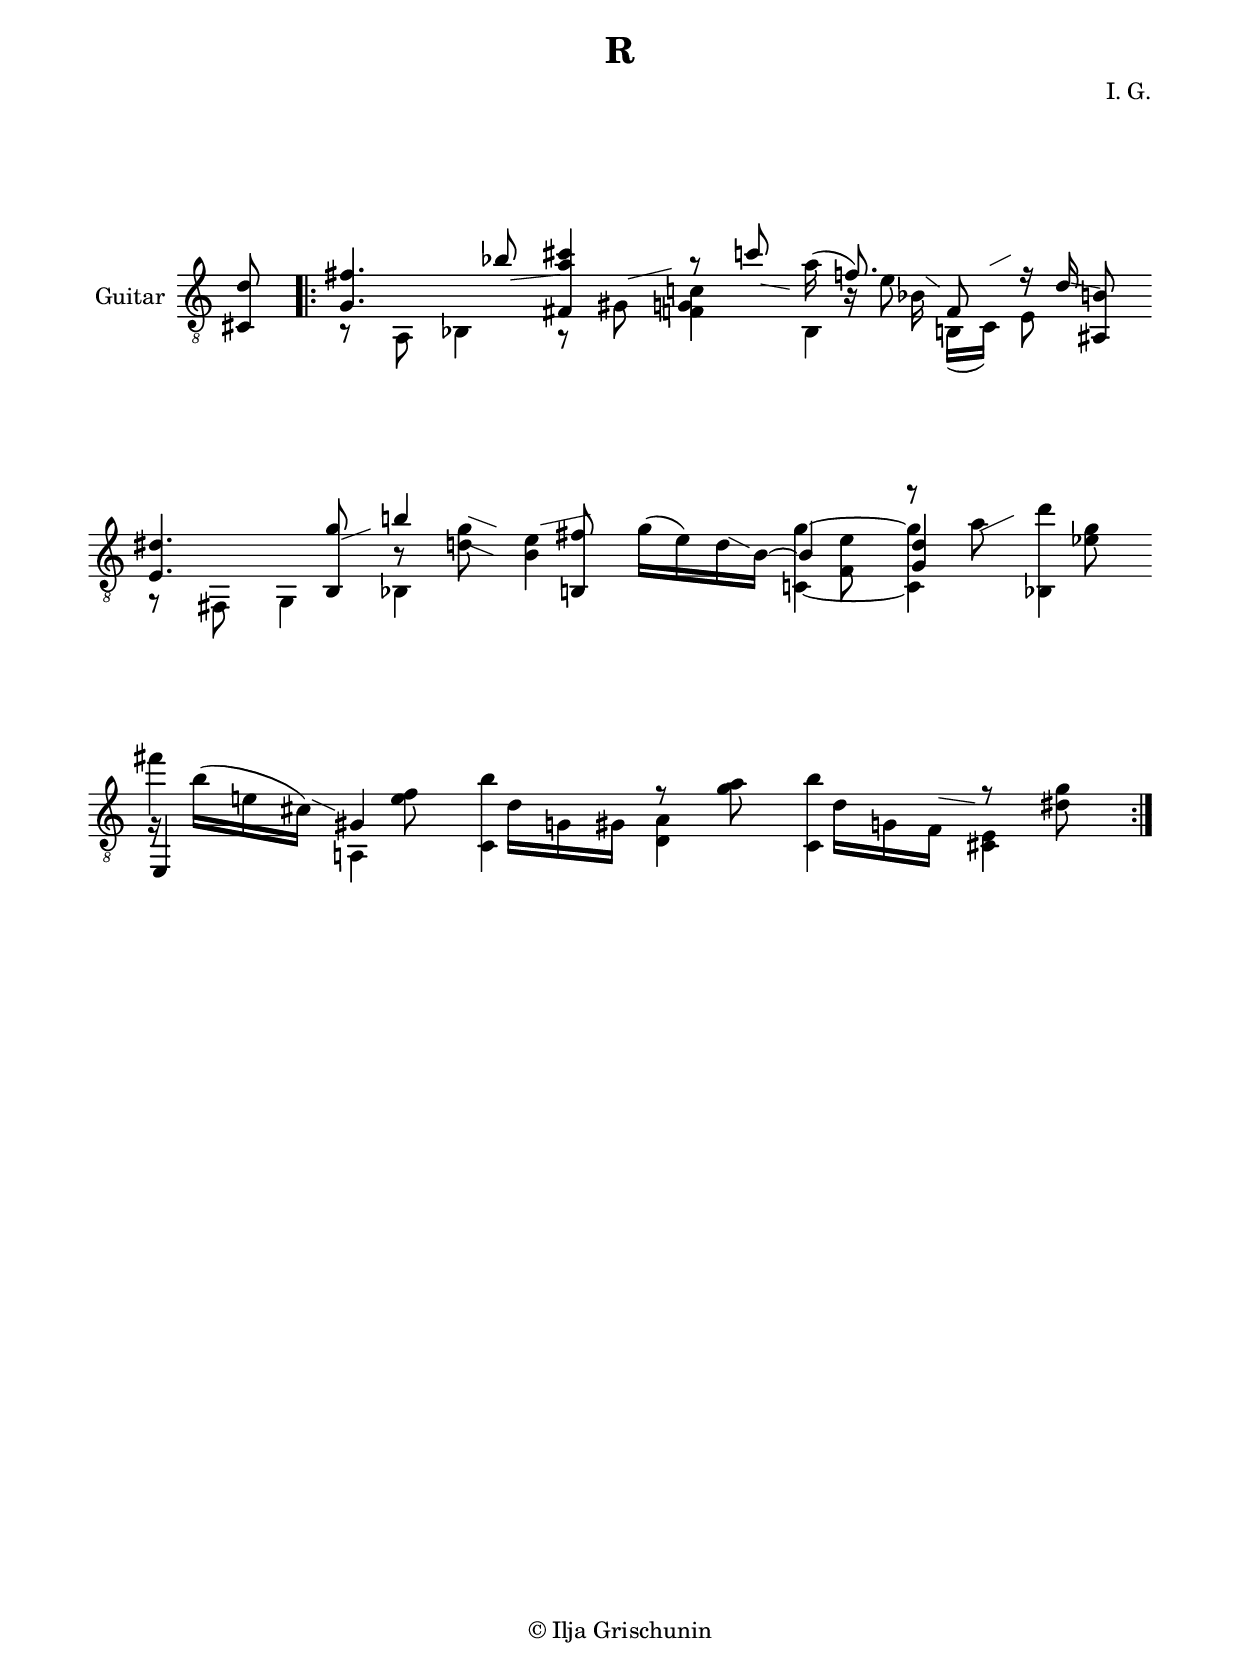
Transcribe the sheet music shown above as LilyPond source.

\version "2.19.15"

\language "deutsch"

\header {
  title = "R"
  composer = "I. G."
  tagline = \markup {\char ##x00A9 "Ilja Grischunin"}
}

\paper {
  #(set-paper-size "a4")
  top-markup-spacing.basic-distance = 8
  markup-system-spacing.basic-distance = 25
  top-system-spacing.basic-distance = 20
  system-system-spacing.basic-distance = 25
  score-system-spacing.basic-distance = 28
  last-bottom-spacing.basic-distance = 20

  %two-sided = ##t
  %inner-margin = 25
  %outer-margin = 15
  left-margin = 15
  right-margin = 15
}

\layout {
  \context {
    \Voice
    \override Glissando.thickness = #1.5
    \override Glissando.gap = #0.1
  }
  \context {
    \Score
    \remove "Bar_number_engraver"
  }
}

\include "noteHeads.ly"

%%%%%%%%%%%%%%%%%%%%%%%%%%%%%%%%%%%%%%
#(define RH rightHandFinger)

xLV = #(define-music-function (parser location further) (number?) #{
  \once \override LaissezVibrerTie.X-extent = #'(0 . 0)
  \once \override LaissezVibrerTie.details.note-head-gap = #(/
                                                             further -2)
  \once \override LaissezVibrerTie.extra-offset = #(cons (/
                                                          further 2) 0)
         #})

stringNumberSpanner =
#(define-music-function (parser location StringNumber) (string?)
   #{
     \override TextSpanner.font-size = #-5
     \override TextSpanner.dash-fraction = #0.3
     \override TextSpanner.dash-period = #1.5
     \override TextSpanner.bound-details.right.arrow = ##t
     \override TextSpanner.arrow-width = #0.2
     \override TextSpanner.arrow-length = #0.7
     \override TextSpanner.bound-details.left.stencil-align-dir-y = #CENTER
     \override TextSpanner.bound-details.left.text = \markup { \circle \number #StringNumber }
   #})

stringNumSpan =
#(define-music-function (parser location StringNumber) (string?)
   #{
     \override TextSpanner.font-size = #-5
     \override TextSpanner.dash-fraction = #0.3
     \override TextSpanner.dash-period = #1.5
     %\override TextSpanner.bound-details.right.arrow = ##t
     %\override TextSpanner.arrow-width = #0.2
     %\override TextSpanner.arrow-length = #0.7
     \override TextSpanner.bound-details.left.stencil-align-dir-y = #CENTER
     \override TextSpanner.bound-details.left.text = \markup { \circle \number #StringNumber }
   #})

%%%%%%%%%%%%%%%%%%%%%%%%%%%%%%%%%%%%%%

global = {
  %\key d \major
  \time 2/4
  \override Staff.TimeSignature.stencil = ##f
}

classicalGuitar = \relative c {
  \global
  %\compressFullBarRests
  %\partial 8 
  \cadenzaOn
  <cis d'>8
  \bar ".|:"\noBreak
  <<
    {
      <g' fis'>4. b'8-\markup {
        \postscript #"1.5 -1 moveto 4.8 0.5 rlineto stroke"
      }
      <fis, a' cis>4 r8 c''-\markup {
        \postscript #"1.4 -1.4 moveto 2.8 -0.5 rlineto stroke"
      }
    }
    \\
    {
      r8 a,, b4
      %\override Score.BarLine.stencil = ##f
      r8 gis'-\markup {
        \postscript #"1.4 4.2 moveto 4.2 1 rlineto stroke"
      }
      \displaceHeads #'(1 -1 0)
      <f g c!>4
    }
  >>
  \time 5/8
  <<
    {
      \stemDown a'16(\noBeam \stemUp f8.)
    }
    \\
    {
      s16 b,\rest e8\noBeam
    }
    \\
    {
      \voiceTwo
      s8. b16-\markup {
        \postscript #"1.4 4.4 moveto 1.3 -1 rlineto stroke"
      }
    }
    \\
    {
      \voiceTwo
      b,4
    }
  >>
  <<
    {
      f'8\noBeam r16 d'-\markup {
        \postscript #"1.4 -1.3 moveto 2.8 -0.5 rlineto stroke"
      }
    }
    \\
    {
      h,16([ cis)]-\markup {
        \postscript #"0.7 5.5 moveto 2 1 rlineto stroke"
      } e8
    }
  >>
  <ais, h'>8
  \time 2/4
  \bar ""
  \break
  <<
    {
      <e' dis'>4. <h g''>8-\markup {
        \postscript #"1.5 -1 moveto 2.8 1 rlineto stroke"
      }
    }
    \\
    {
      r8 fis g4
    }
  >>
  <<
    {
      h''!4 s8 <h,, fis''>
    }
    \\
    {
      h'8\rest <d g>-\markup {
        \postscript #"1 6.3 moveto 2.7 -1 rlineto stroke"
      }-\markup {
        \postscript #"0.6 3.7 moveto 2.8 -1.1 rlineto stroke"
      }
      <h e>4-\markup {
        \postscript #"1.5 5.5 moveto 4.8 1 rlineto stroke"
      }
    }
    \\
    {
      \voiceTwo
      b,4 s
    }
  >>
  <<
    {
      \stemDown
      g''16[( e) d-\markup {
        \postscript #"1.2 -0.8 moveto 2 -1 rlineto stroke"
      } h]~
      \stemUp
      h4
      \stemDown
      r8 a'-\markup {
        \postscript #"0.8 -0.2 moveto 3.3 1.5 rlineto stroke"
      } <b,, d''>4
    }
    \\
    {
      s4 s8 <f' e'>
      \stemUp
      <g d'>4 s
    }
    \\
    {
      \voiceTwo
      s4 <c,~ g''^~> q s8 <es' g>
    }
  >>
  \bar ""
  \break
  <<
    {
      \stemDown
      fis'4 s8 <e, fis>
    }
    \\
    {
      g,16\rest h'^([ e, cis)]-\markup {
        \postscript #"1.5 4 moveto 2.2 -1 rlineto stroke"
      }
      \stemUp
      gis4
    }
    \\
    {
      \voiceTwo
      \stemUp
      e,4
      \stemDown
      a
    }
  >>
  <<
    {
      \stemDown
      <c h''>4 r8 <g'' a>
    }
    \\
    {
      s16 d[ g, gis] <d a'>4
    }
  >>
  <<
    {
      \stemDown
      <c h''>4 r8 <dis' g>
    }
    \\
    {
      s16 d[ g, f]-\markup {
        \postscript #"1 4.2 moveto 3.5 -0.5 rlineto stroke"
      } <cis e>4
    }
  >>
  %\revert Score.BarLine.stencil
  \bar ":|."
}

%%%%%%%%%%%%%%%%%%%%%%%%%%%%%%%%%%%%%%
\score {
  \new Staff \with {
    instrumentName = "Guitar"
  }
  {
    \clef "treble_8" \classicalGuitar
  }
  \layout { }
}
